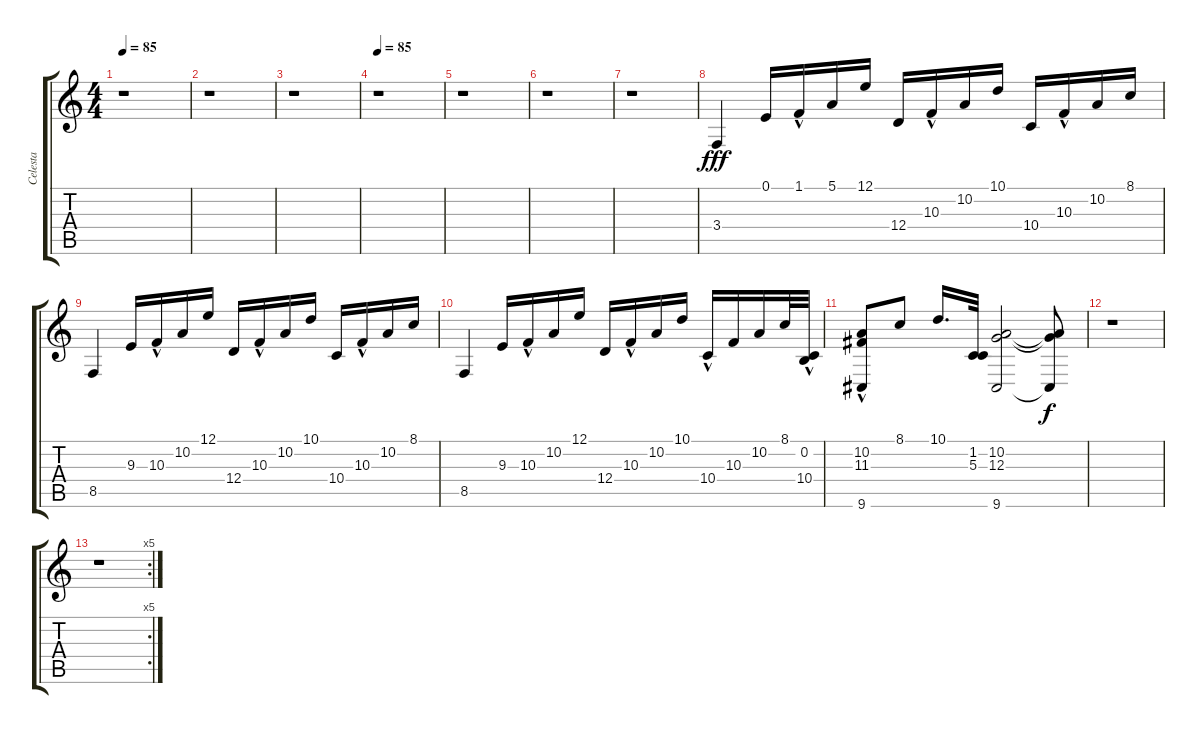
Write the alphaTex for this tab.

\track ("Celesta" "Celesta") {instrument celesta}
\staff {score tabs}
\tuning (E4 B3 G3 D3 A2 E2) {hide}
\ts (4 4)
\tempo 85
\clef g2
\ks c
r.1{dy f} |
r.1 |
r.1 |
\tempo 85
r.1 |
r.1 |
r.1 |
r.1 |
3.4.4{dy fff} 0.1.16 1.1{hac}.16 5.1.16 12.1.16 12.4.16 10.3{hac}.16 10.2.16 10.1.16 10.4.16 10.3{hac}.16 10.2.16 8.1.16 |
8.5.4 9.3.16 10.3{hac}.16 10.2.16 12.1.16 12.4.16 10.3{hac}.16 10.2.16 10.1.16 10.4.16 10.3{hac}.16 10.2.16 8.1.16 |
8.5.4 9.3.16 10.3{hac}.16 10.2.16 12.1.16 12.4.16 10.3{hac}.16 10.2.16 10.1.16 10.4{hac}.16 10.3.16 10.2.16 8.1.32 (0.2{hac} 10.4{hac}).32 |
(10.2{hac} 11.3{hac} 9.6{hac}).8 8.1.8 10.1.16{d} (1.2 5.3).32 (10.2 12.3 9.6).2 (10.2{t} 12.3{t} 9.6{t}).8{dy f} |
r.1 |
\rc 5
r.1
